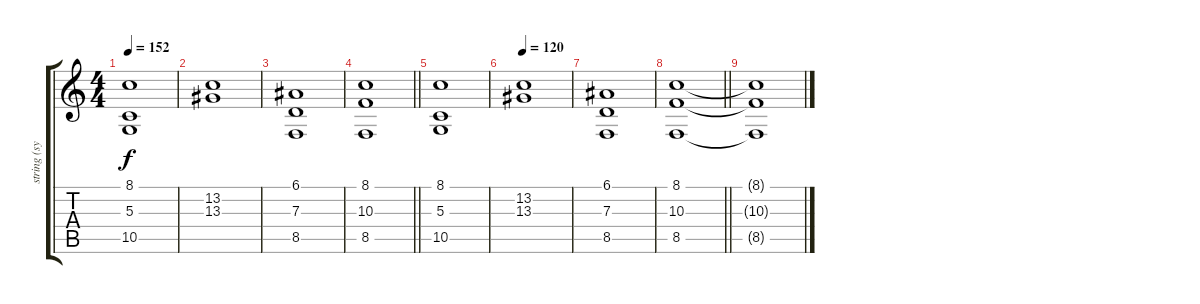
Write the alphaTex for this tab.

\track ("string (synth stereo)" "string (sy") {instrument stringensemble2}
\staff {score tabs}
\tuning (E4 B3 G3 D3 A2 E2) {hide}
\ts (4 4)
\tempo 152
\clef g2
\ks c
(8.1 5.3 10.5).1{dy f} |
(13.2 13.3).1 |
(6.1 7.3 8.5).1 |
\barLineRight lightlight
(8.1 10.3 8.5).1 |
(8.1 5.3 10.5).1 |
\tempo 120
(13.2 13.3).1 |
(6.1 7.3 8.5).1 |
\barLineRight lightlight
(8.1 10.3 8.5).1 |
(8.1{t} 10.3{t} 8.5{t}).1
